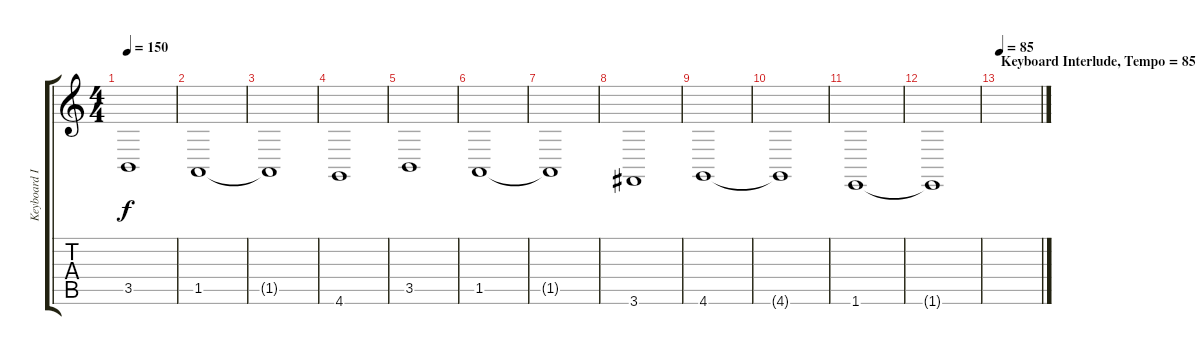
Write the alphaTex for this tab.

\track ("Keyboard II" "Keyboard I") {instrument pad2warm}
\staff {score tabs}
\tuning (Eb4 Bb3 Gb3 Db3 Ab2 Eb2) {hide}
\ts (4 4)
\tempo 150
\clef g2
\ks c
3.5.1{dy f} |
1.5.1 |
1.5{t}.1 |
4.6.1 |
3.5.1 |
1.5.1 |
1.5{t}.1 |
3.6.1 |
4.6.1 |
4.6{t}.1 |
1.6.1 |
1.6{t}.1 |
\section ("" "Keyboard Interlude, Tempo = 85")
\tempo 85
